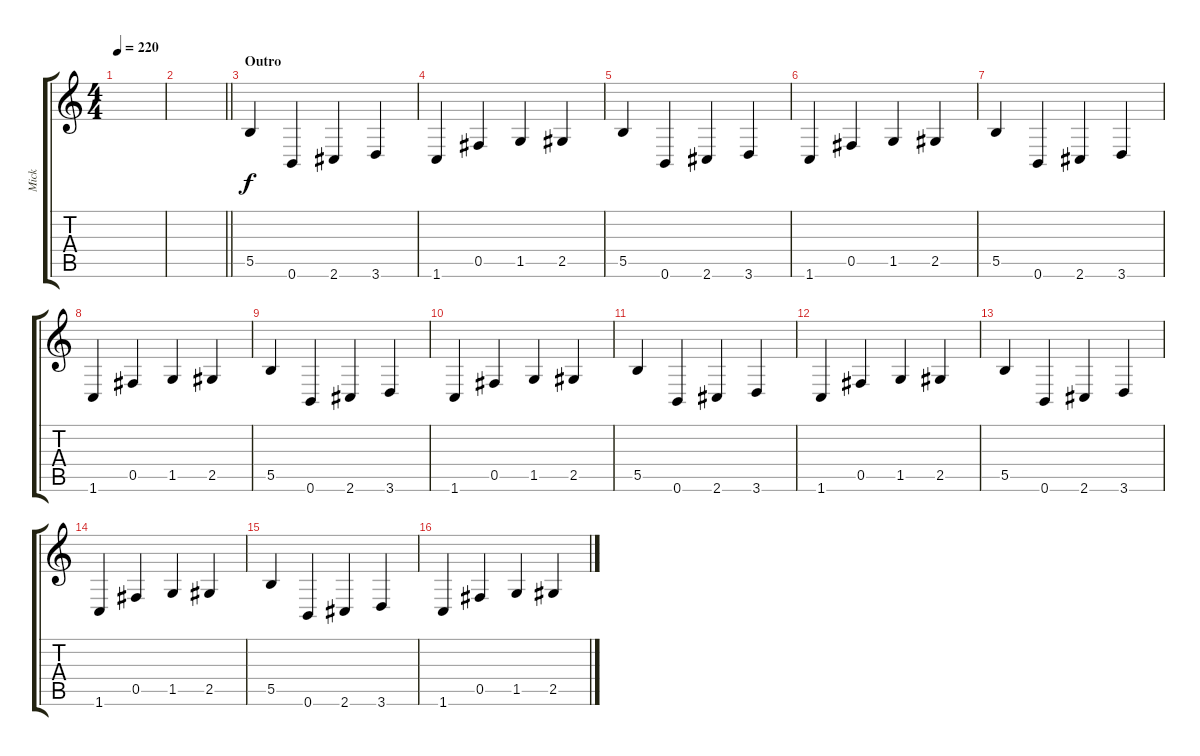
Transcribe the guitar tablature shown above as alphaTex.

\track ("Mick" "Mick") {instrument distortionguitar}
\staff {score tabs}
\tuning (Db4 Ab3 E3 B2 Gb2 B1) {hide}
\ts (4 4)
\tempo 220
\clef g2
\ks c
|
\barLineRight lightlight
|
\section ("" "Outro")
5.5.4 0.6.4 2.6.4 3.6.4 |
1.6.4 0.5.4 1.5.4 2.5.4 |
5.5.4 0.6.4 2.6.4 3.6.4 |
1.6.4 0.5.4 1.5.4 2.5.4 |
5.5.4 0.6.4 2.6.4 3.6.4 |
1.6.4 0.5.4 1.5.4 2.5.4 |
5.5.4 0.6.4 2.6.4 3.6.4 |
1.6.4 0.5.4 1.5.4 2.5.4 |
5.5.4 0.6.4 2.6.4 3.6.4 |
1.6.4 0.5.4 1.5.4 2.5.4 |
5.5.4 0.6.4 2.6.4 3.6.4 |
1.6.4 0.5.4 1.5.4 2.5.4 |
5.5.4 0.6.4 2.6.4 3.6.4 |
1.6.4 0.5.4 1.5.4 2.5.4
